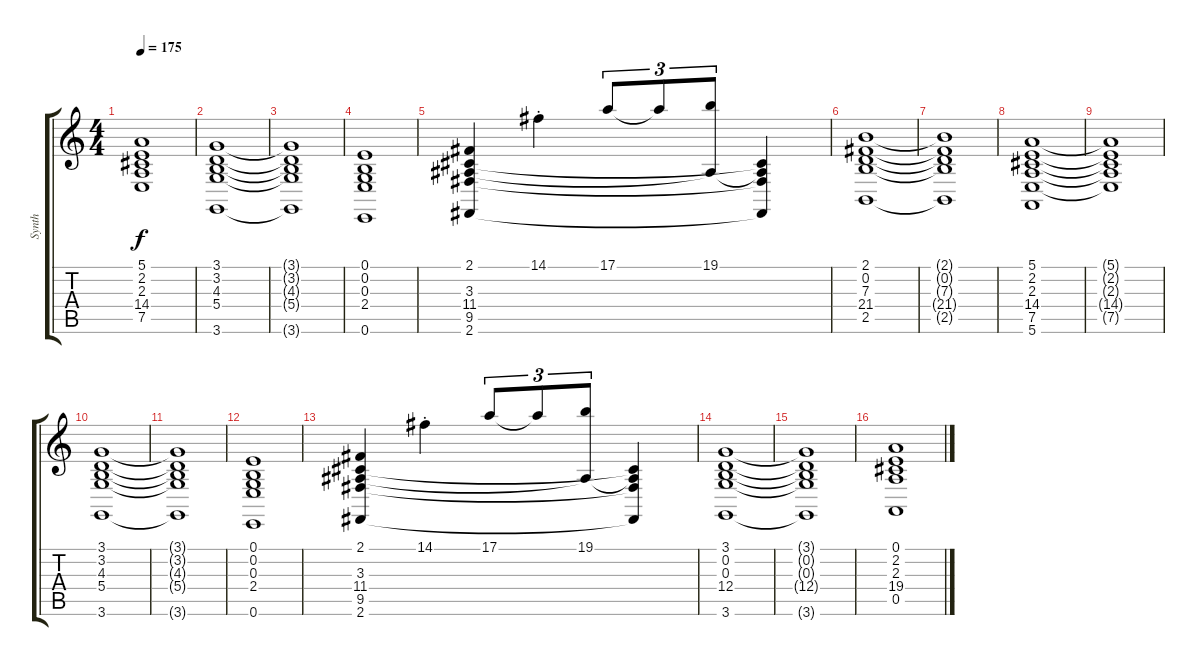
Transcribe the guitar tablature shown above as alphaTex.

\track ("Synth" "Synth") {instrument lead2sawtooth}
\staff {score tabs}
\tuning (E4 B3 G3 D3 A2 E2) {hide}
\ts (4 4)
\tempo 175
\clef g2
\ks c
(5.1{t} 2.2{t} 2.3{t} 14.4{t} 7.5{t}).1{dy f} |
(3.1 3.2 4.3 5.4 3.6).1 |
(3.1{t} 3.2{t} 4.3{t} 5.4{t} 3.6{t}).1 |
(0.1 0.2 0.3 2.4 0.6).1 |
(2.1 3.3 11.4 9.5 2.6).4 14.1{st}.4 17.1.8{tu (3 2)} 17.1{t}.8{tu (3 2)} (19.1 3.3{t}).8{tu (3 2)} (3.3{t} 11.4{t} 9.5{t} 2.6{t}).4 |
(2.1 0.2 7.3 21.4 2.5).1 |
(2.1{t} 0.2{t} 7.3{t} 21.4{t} 2.5{t}).1 |
(5.1 2.2 2.3 14.4 7.5 5.6).1 |
(5.1{t} 2.2{t} 2.3{t} 14.4{t} 7.5{t}).1 |
(3.1 3.2 4.3 5.4 3.6).1 |
(3.1{t} 3.2{t} 4.3{t} 5.4{t} 3.6{t}).1 |
(0.1 0.2 0.3 2.4 0.6).1 |
(2.1 3.3 11.4 9.5 2.6).4 14.1{st}.4 17.1.8{tu (3 2)} 17.1{t}.8{tu (3 2)} (19.1 3.3{t}).8{tu (3 2)} (3.3{t} 11.4{t} 9.5{t} 2.6{t}).4 |
(3.1 0.2 0.3 12.4 3.6).1 |
(3.1{t} 0.2{t} 0.3{t} 12.4{t} 3.6{t}).1 |
(0.1 2.2 2.3 19.4 0.5).1
